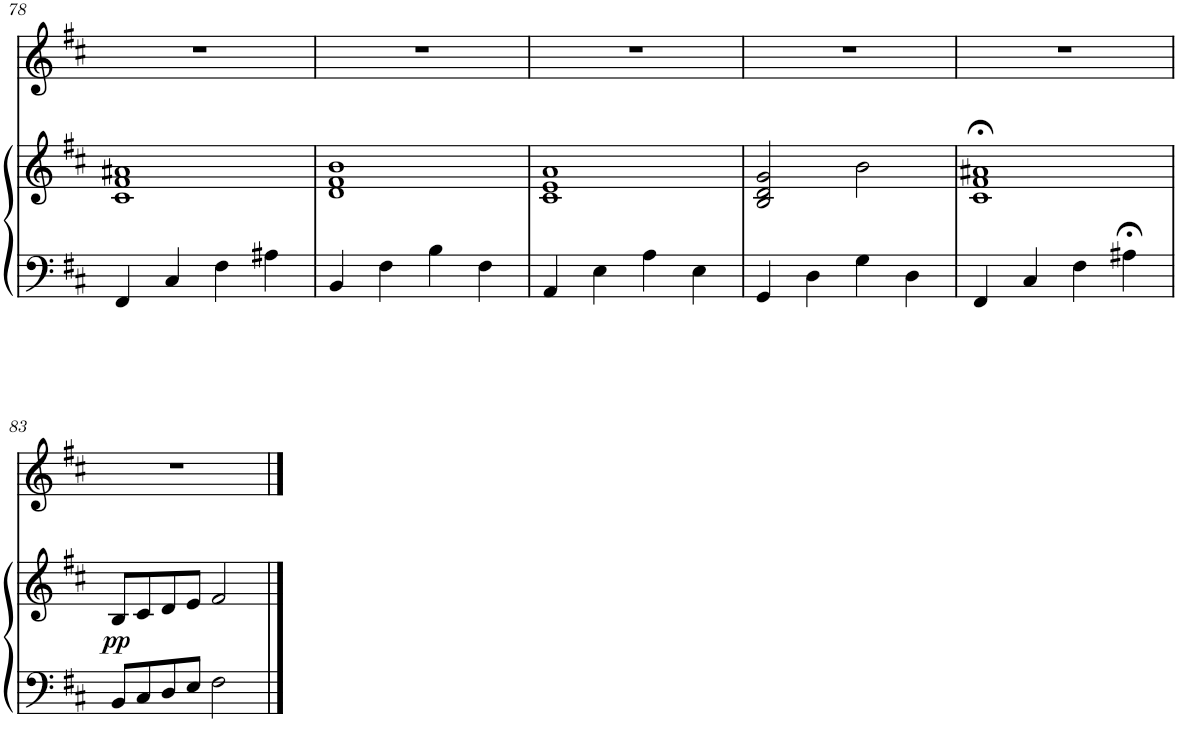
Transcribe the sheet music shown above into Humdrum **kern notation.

**kern	**kern	**dynam	**kern
*part2	*part2	*part2	*part1
*staff3	*staff2	*staff2/3	*staff1
*I"Piano	*	*	*I"Voice
*I'Pno	*	*	*I'V
!!LO:PB:g=z
*clefF4	*clefG2	*	*clefG2
*k[f#c#]	*k[f#c#]	*	*k[f#c#]
*M4/4	*M4/4	*	*M4/4
=78	=78	=78	=78
4FF#/	1c# 1f# 1a#X	.	1r
4C#/	.	.	.
4F#\	.	.	.
4A#X\	.	.	.
=79	=79	=79	=79
4BB/	1d 1f# 1b	.	1r
4F#\	.	.	.
4B\	.	.	.
4F#\	.	.	.
=80	=80	=80	=80
4AA/	1c# 1e 1a	.	1r
4E\	.	.	.
4A\	.	.	.
4E\	.	.	.
=81	=81	=81	=81
4GG/	2B/ 2d/ 2g/	.	1r
4D\	.	.	.
4G\	2b\	.	.
4D\	.	.	.
=82	=82	=82	=82
4FF#/	1c#;< 1f#;< 1a#X;<	.	1r
4C#/	.	.	.
4F#\	.	.	.
4A#X;<\	.	.	.
!!LO:LB:g=z
=83	=83	=83	=83
!	!	!LO:DY:b	!
8BB/L	8B/L	pp	1r
8C#/	8c#/	.	.
8D/	8d/	.	.
8E/J	8e/J	.	.
2F#\	2f#/	.	.
==	==	==	==
*-	*-	*-	*-
